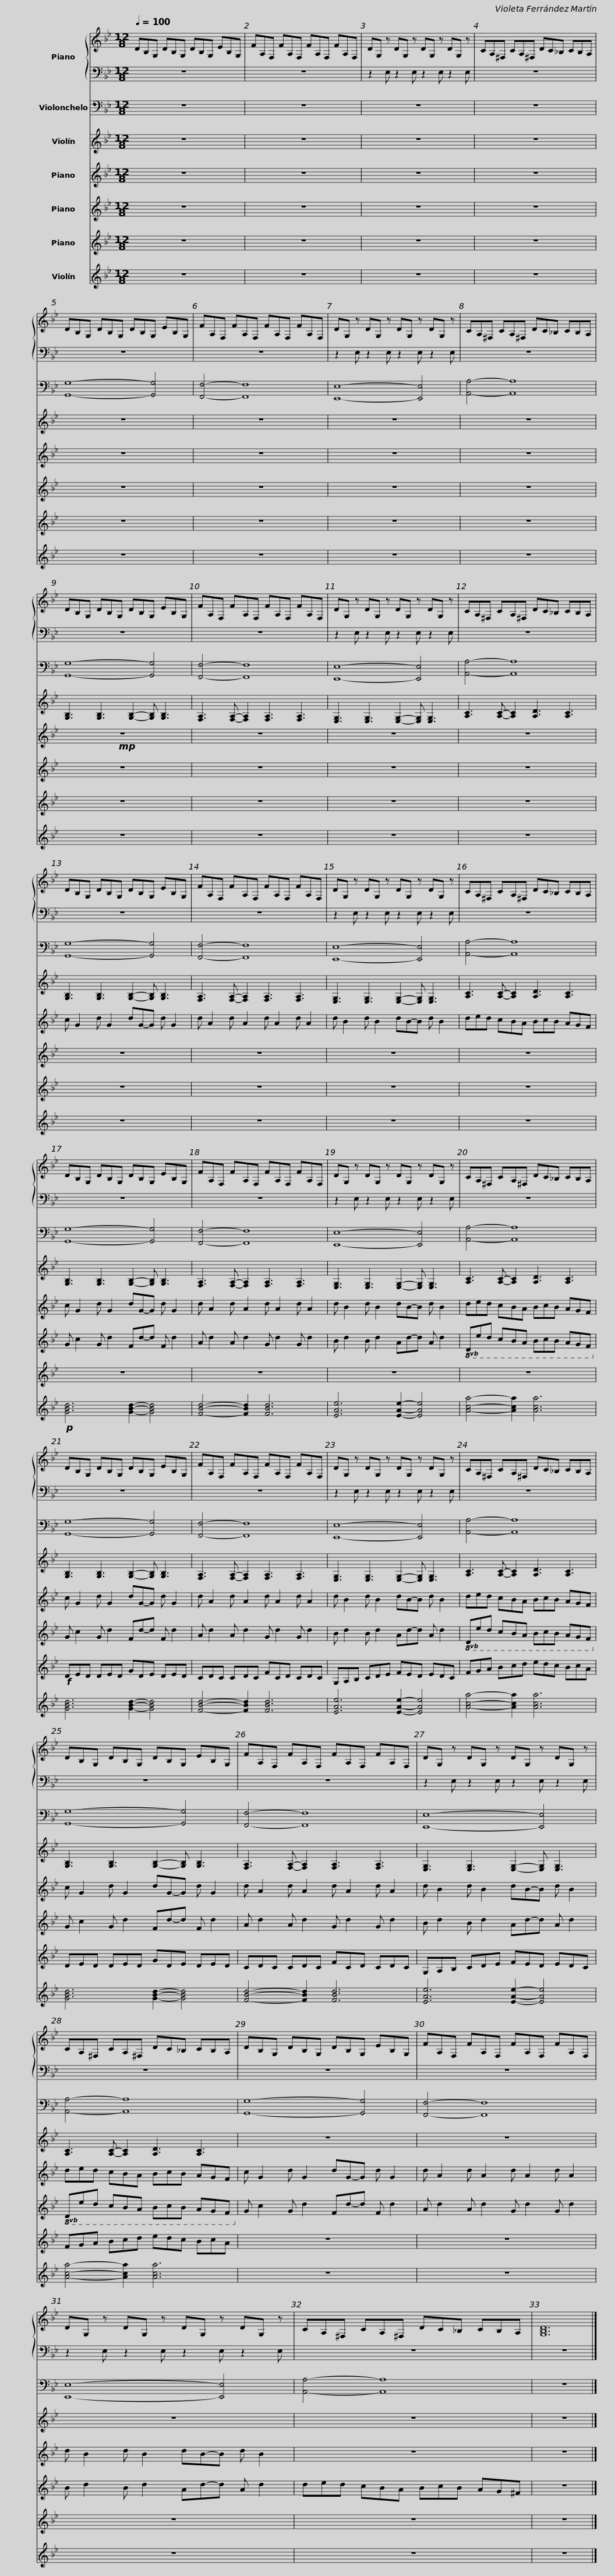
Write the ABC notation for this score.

X:1
%%score { 1 | 2 } 3 4 5 6 7 8
L:1/8
Q:1/4=100
M:12/8
I:linebreak $
K:Bb
V:1 treble
V:2 bass
V:3 bass
V:4 treble
V:5 treble
V:6 treble
V:7 treble
V:8 treble
V:1
 DB,G, DB,G, DB,G, EB,G, | FA,F, FA,F, FA,F, FA,F, |$ DG, z DG, z DG, z DG, z | CA,^F, CA,^F, DC_B, CB,A, |$ DB,G, DB,G, DB,G, EB,G, | %5
 FA,F, FA,F, FA,F, FA,F, |$ DG, z DG, z DG, z DG, z | CA,^F, CA,^F, DC_B, CB,A, |$ DB,G, DB,G, DB,G, EB,G, | FA,F, FA,F, FA,F, FA,F, |$ %10
 DG, z DG, z DG, z DG, z | CA,^F, CA,^F, DC_B, CB,A, |$ DB,G, DB,G, DB,G, EB,G, | FA,F, FA,F, FA,F, FA,F, |$ DG, z DG, z DG, z DG, z | %15
 CA,^F, CA,^F, DC_B, CB,A, |$ DB,G, DB,G, DB,G, EB,G, | FA,F, FA,F, FA,F, FA,F, |$ DG, z DG, z DG, z DG, z | CA,^F, CA,^F, DC_B, CB,A, |$ %20
 DB,G, DB,G, DB,G, EB,G, | FA,F, FA,F, FA,F, FA,F, |$ DG, z DG, z DG, z DG, z | CA,^F, CA,^F, DC_B, CB,A, |$ DB,G, DB,G, DB,G, EB,G, | %25
 FA,F, FA,F, FA,F, FA,F, |$ DG, z DG, z DG, z DG, z | CA,^F, CA,^F, DC_B, CB,A, |$ DB,G, DB,G, DB,G, EB,G, | FA,F, FA,F, FA,F, FA,F, |$ %30
 DG, z DG, z DG, z DG, z | CA,^F, CA,^F, DC_B, CB,A, | [G,B,D]12 |] %33
V:2
 z12 | z12 |$ z2 E, z2 E, z2 E, z2 E, | z12 |$ z12 | %5
 z12 |$ z2 E, z2 E, z2 E, z2 E, | z12 |$ z12 | z12 |$ %10
 z2 E, z2 E, z2 E, z2 E, | z12 |$ z12 | z12 |$ z2 E, z2 E, z2 E, z2 E, | %15
 z12 |$ z12 | z12 |$ z2 E, z2 E, z2 E, z2 E, | z12 |$ %20
 z12 | z12 |$ z2 E, z2 E, z2 E, z2 E, | z12 |$ z12 | %25
 z12 |$ z2 E, z2 E, z2 E, z2 E, | z12 |$ z12 | z12 |$ %30
 z2 E, z2 E, z2 E, z2 E, | z12 | z12 |] %33
V:3
 z12 | z12 |$ z12 | z12 |$ [G,,G,]8- [G,,G,]4 | %5
 [F,,F,]4- [F,,F,]8 |$ [E,,E,]8- [E,,E,]4 | [A,,A,]4- [A,,A,]8 |$ [G,,G,]8- [G,,G,]4 | [F,,F,]4- [F,,F,]8 |$ %10
 [E,,E,]8- [E,,E,]4 | [A,,A,]4- [A,,A,]8 |$ [G,,G,]8- [G,,G,]4 | [F,,F,]4- [F,,F,]8 |$ [E,,E,]8- [E,,E,]4 | %15
 [A,,A,]4- [A,,A,]8 |$ [G,,G,]8- [G,,G,]4 | [F,,F,]4- [F,,F,]8 |$ [E,,E,]8- [E,,E,]4 | [A,,A,]4- [A,,A,]8 |$ %20
 [G,,G,]8- [G,,G,]4 | [F,,F,]4- [F,,F,]8 |$ [E,,E,]8- [E,,E,]4 | [A,,A,]4- [A,,A,]8 |$ [G,,G,]8- [G,,G,]4 | %25
 [F,,F,]4- [F,,F,]8 |$ [E,,E,]8- [E,,E,]4 | [A,,A,]4- [A,,A,]8 |$ [G,,G,]8- [G,,G,]4 | [F,,F,]4- [F,,F,]8 |$ %30
 [E,,E,]8- [E,,E,]4 | [A,,A,]4- [A,,A,]8 | z12 |] %33
V:4
 z12 | z12 |$ z12 | z12 |$ z12 | %5
 z12 |$ z12 | z12 |$ [G,B,]3 [G,B,]3 [G,B,]2- [G,B,] [G,B,]3 | [F,A,]3 [F,A,]- [F,A,]2 [F,A,]3 [F,A,]3 |$ %10
 [E,G,]3 [E,G,]3 [E,G,]2- [E,G,] [E,G,]3 | [A,C]3 [A,C]- [A,C]2 [A,D]3 [A,C]3 |$ [G,B,]3 [G,B,]3 [G,B,]2- [G,B,] [G,B,]3 | [F,A,]3 [F,A,]- [F,A,]2 [F,A,]3 [F,A,]3 |$ [E,G,]3 [E,G,]3 [E,G,]2- [E,G,] [E,G,]3 | %15
 [A,C]3 [A,C]- [A,C]2 [A,D]3 [A,C]3 |$ [G,B,]3 [G,B,]3 [G,B,]2- [G,B,] [G,B,]3 | [F,A,]3 [F,A,]- [F,A,]2 [F,A,]3 [F,A,]3 |$ [E,G,]3 [E,G,]3 [E,G,]2- [E,G,] [E,G,]3 | [A,C]3 [A,C]- [A,C]2 [A,D]3 [A,C]3 |$ %20
 [G,B,]3 [G,B,]3 [G,B,]2- [G,B,] [G,B,]3 | [F,A,]3 [F,A,]- [F,A,]2 [F,A,]3 [F,A,]3 |$ [E,G,]3 [E,G,]3 [E,G,]2- [E,G,] [E,G,]3 | [A,C]3 [A,C]- [A,C]2 [A,D]3 [A,C]3 |$ [G,B,]3 [G,B,]3 [G,B,]2- [G,B,] [G,B,]3 | %25
 [F,A,]3 [F,A,]- [F,A,]2 [F,A,]3 [F,A,]3 |$ [E,G,]3 [E,G,]3 [E,G,]2- [E,G,] [E,G,]3 | [A,C]3 [A,C]- [A,C]2 [A,D]3 [A,C]3 |$ z12 | z12 |$ %30
 z12 | z12 | z12 |] %33
V:5
 z12 | z12 |$ z12 | z12 |$ z12 | %5
 z12 |$ z12 | z12 |$!mp! z12 | z12 |$ %10
 z12 | z12 |$ c G2 d G2 dG-G d G2 | d A2 d A2 d A2 d A2 |$ d B2 d B2 dB-B d B2 | %15
 ded cBA BcB AGF |$ c G2 d G2 dG-G d G2 | d A2 d A2 d A2 d A2 |$ d B2 d B2 dB-B d B2 | ded cBA BcB AGF |$ %20
 c G2 d G2 dG-G d G2 | d A2 d A2 d A2 d A2 |$ d B2 d B2 dB-B d B2 | ded cBA BcB AGF |$ c G2 d G2 dG-G d G2 | %25
 d A2 d A2 d A2 d A2 |$ d B2 d B2 dB-B d B2 | ded cBA BcB AGF |$ c G2 d G2 dG-G d G2 | d A2 d A2 d A2 d A2 |$ %30
 d B2 d B2 dB-B d B2 | z12 | z12 |] %33
V:6
 z12 | z12 |$ z12 | z12 |$ z12 | %5
 z12 |$ z12 | z12 |$ z12 | z12 |$ %10
 z12 | z12 |$ z12 | z12 |$ z12 | %15
 z12 |$ G c2 G d2 Fd-d F d2 | A d2 A d2 G d2 G d2 |$ B d2 B d2 Ad-d A d2 |!8vb(! DED CB,A, B,CB, A,G,F,!8vb)! |$ %20
 G c2 G d2 Fd-d F d2 | A d2 A d2 G d2 G d2 |$ B d2 B d2 Ad-d A d2 |!8vb(! DED CB,A, B,CB, A,G,F,!8vb)! |$ G c2 G d2 Fd-d F d2 | %25
 A d2 A d2 G d2 G d2 |$ B d2 B d2 Ad-d A d2 |!8vb(! DED CB,A, B,CB, A,G,F,!8vb)! |$ G c2 G d2 Fd-d F d2 | A d2 A d2 G d2 G d2 |$ %30
 B d2 B d2 Ad-d A d2 | ded cBA BcB AG^F | z12 |] %33
V:7
 z12 | z12 |$ z12 | z12 |$ z12 | %5
 z12 |$ z12 | z12 |$ z12 | z12 |$ %10
 z12 | z12 |$ z12 | z12 |$ z12 | %15
 z12 |$ z12 | z12 |$ z12 | z12 |$ %20
!f! DED DED GDE DED | CDC CDC FCD CDC |$ G,A,B, CDE FED EDC | FGA Bcd edc BcA |$ DED DED GDE DED | %25
 CDC CDC FCD CDC |$ G,A,B, CDE FED EDC | FGA Bcd edc BcA |$ z12 | z12 |$ %30
 z12 | z12 | z12 |] %33
V:8
 z12 | z12 |$ z12 | z12 |$ z12 | %5
 z12 |$ z12 | z12 |$ z12 | z12 |$ %10
 z12 | z12 |$ z12 | z12 |$ z12 | %15
 z12 |$!p! [GBd]6 [GBd]2- [GBd]4 | [FBd]4- [FBd]2 [FBd]6 |$ [EAe]6 [EAe]2- [EAe]4 | [Aca]4- [Aca]2 [Aca]6 |$ %20
 [GBd]6 [GBd]2- [GBd]4 | [FBd]4- [FBd]2 [FBd]6 |$ [EAe]6 [EAe]2- [EAe]4 | [Aca]4- [Aca]2 [Aca]6 |$ [GBd]6 [GBd]2- [GBd]4 | %25
 [FBd]4- [FBd]2 [FBd]6 |$ [EAe]6 [EAe]2- [EAe]4 | [Aca]4- [Aca]2 [Aca]6 |$ z12 | z12 |$ %30
 z12 | z12 | z12 |] %33
